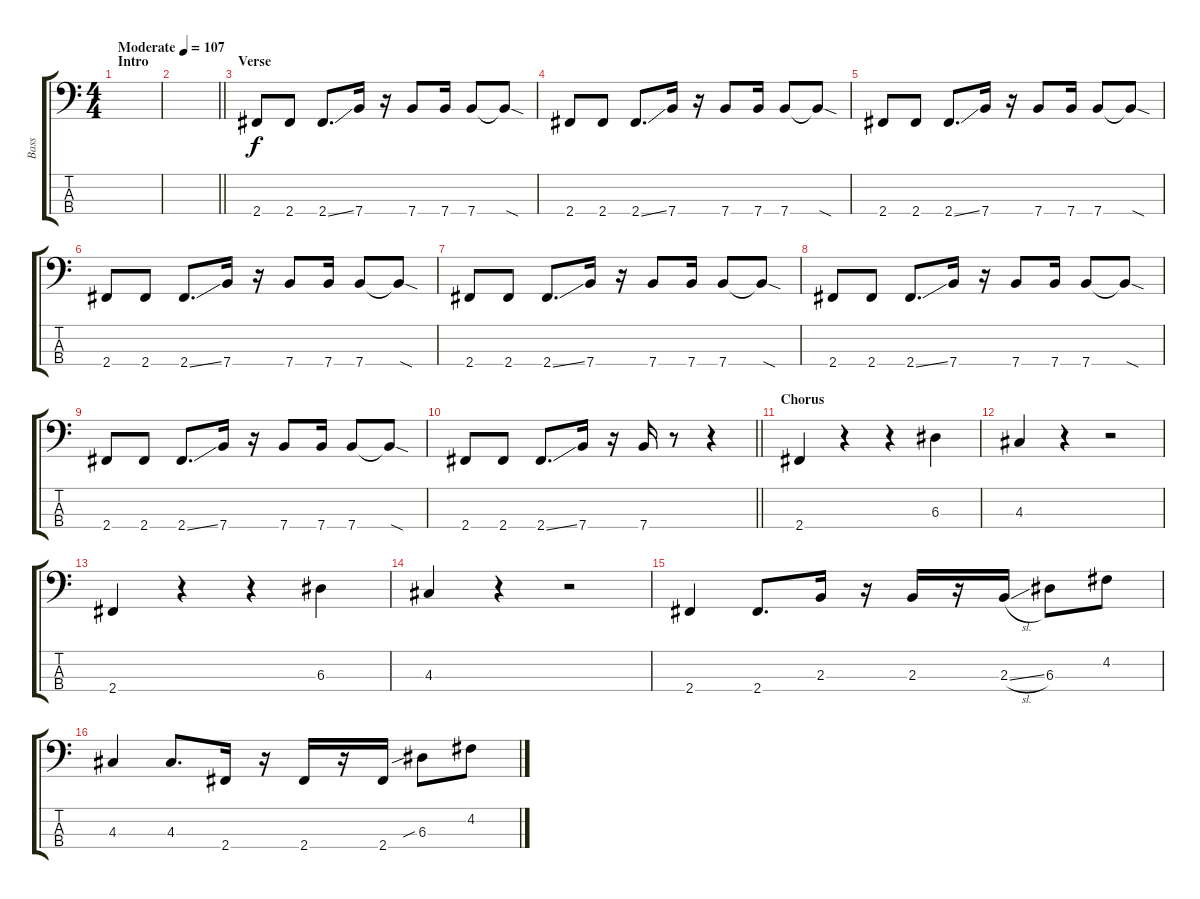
\track ("Bass" "Bass") {instrument electricbassfinger}
\staff {score tabs}
\tuning (G2 D2 A1 E1) {hide}
\ts (4 4)
\section ("" "Intro")
\tempo (107 "Moderate")
\clef f4
\ks c
|
\barLineRight lightlight
|
\section ("" "Verse")
2.4.8 2.4.8 2.4{ss}.8{d} 7.4.16 r.16 7.4.8 7.4.16 7.4.8 7.4{sod t}.8 |
2.4.8 2.4.8 2.4{ss}.8{d} 7.4.16 r.16 7.4.8 7.4.16 7.4.8 7.4{sod t}.8 |
2.4.8 2.4.8 2.4{ss}.8{d} 7.4.16 r.16 7.4.8 7.4.16 7.4.8 7.4{sod t}.8 |
2.4.8 2.4.8 2.4{ss}.8{d} 7.4.16 r.16 7.4.8 7.4.16 7.4.8 7.4{sod t}.8 |
2.4.8 2.4.8 2.4{ss}.8{d} 7.4.16 r.16 7.4.8 7.4.16 7.4.8 7.4{sod t}.8 |
2.4.8 2.4.8 2.4{ss}.8{d} 7.4.16 r.16 7.4.8 7.4.16 7.4.8 7.4{sod t}.8 |
2.4.8 2.4.8 2.4{ss}.8{d} 7.4.16 r.16 7.4.8 7.4.16 7.4.8 7.4{sod t}.8 |
\barLineRight lightlight
2.4.8 2.4.8 2.4{ss}.8{d} 7.4.16 r.16 7.4.16 r.8 r.4 |
\section ("" "Chorus")
2.4.4 r.4 r.4 6.3.4 |
4.3.4 r.4 r.2 |
2.4.4 r.4 r.4 6.3.4 |
4.3.4 r.4 r.2 |
2.4.4 2.4.8{d} 2.3.16 r.16 2.3.16 r.16 2.3{sl}.16 6.3.8 4.2.8 |
4.3.4 4.3.8{d} 2.4.16 r.16 2.4.16 r.16 2.4.16 6.3{sib}.8 4.2.8
